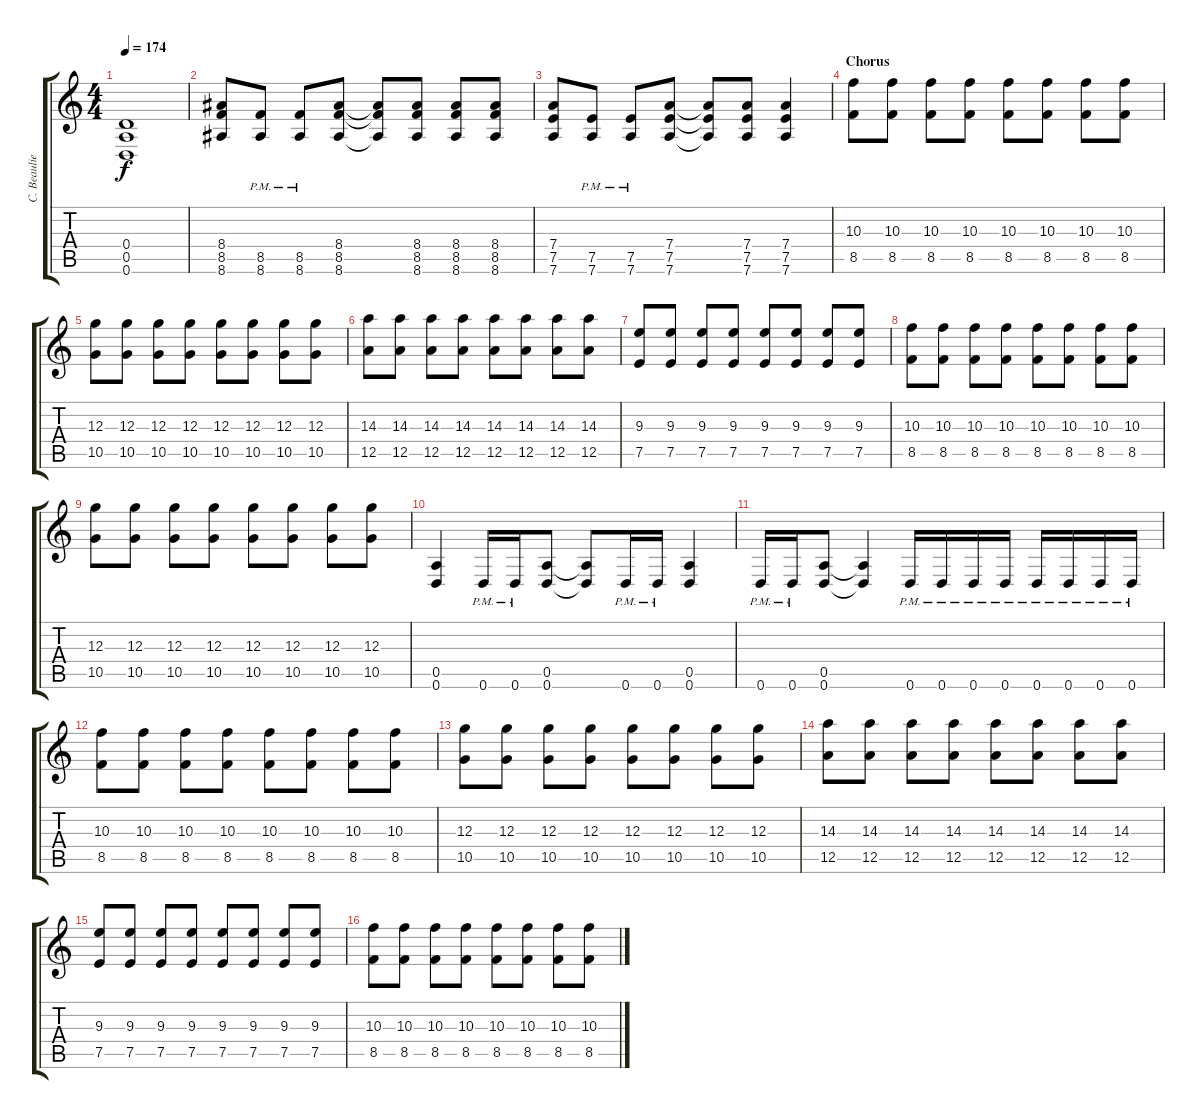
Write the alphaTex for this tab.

\track ("C. Beaulieu" "C. Beaulie") {instrument overdrivenguitar}
\staff {score tabs}
\tuning (E4 B3 G3 D3 A2 D2) {hide}
\ts (4 4)
\tempo 174
\clef g2
\ks c
(0.4 0.5 0.6).1{dy f} |
(8.4 8.5 8.6).8 (8.5{pm} 8.6{pm}).8 (8.5{pm} 8.6{pm}).8 (8.4 8.5 8.6).8 (8.4{t} 8.5{t} 8.6{t}).8 (8.4 8.5 8.6).8 (8.4 8.5 8.6).8 (8.4 8.5 8.6).8 |
(7.4 7.5 7.6).8 (7.5{pm} 7.6{pm}).8 (7.5{pm} 7.6{pm}).8 (7.4 7.5 7.6).8 (7.4{t} 7.5{t} 7.6{t}).8 (7.4 7.5 7.6).8 (7.4 7.5 7.6).4 |
\section ("" "Chorus")
(10.3 8.5).8 (10.3 8.5).8 (10.3 8.5).8 (10.3 8.5).8 (10.3 8.5).8 (10.3 8.5).8 (10.3 8.5).8 (10.3 8.5).8 |
(12.3 10.5).8 (12.3 10.5).8 (12.3 10.5).8 (12.3 10.5).8 (12.3 10.5).8 (12.3 10.5).8 (12.3 10.5).8 (12.3 10.5).8 |
(14.3 12.5).8 (14.3 12.5).8 (14.3 12.5).8 (14.3 12.5).8 (14.3 12.5).8 (14.3 12.5).8 (14.3 12.5).8 (14.3 12.5).8 |
(9.3 7.5).8 (9.3 7.5).8 (9.3 7.5).8 (9.3 7.5).8 (9.3 7.5).8 (9.3 7.5).8 (9.3 7.5).8 (9.3 7.5).8 |
(10.3 8.5).8 (10.3 8.5).8 (10.3 8.5).8 (10.3 8.5).8 (10.3 8.5).8 (10.3 8.5).8 (10.3 8.5).8 (10.3 8.5).8 |
(12.3 10.5).8 (12.3 10.5).8 (12.3 10.5).8 (12.3 10.5).8 (12.3 10.5).8 (12.3 10.5).8 (12.3 10.5).8 (12.3 10.5).8 |
(0.5 0.6).4 0.6{pm}.16 0.6{pm}.16 (0.5 0.6).8 (0.5{t} 0.6{t}).8 0.6{pm}.16 0.6{pm}.16 (0.5 0.6).4 |
0.6{pm}.16 0.6{pm}.16 (0.5 0.6).8 (0.5{t} 0.6{t}).4 0.6{pm}.16 0.6{pm}.16 0.6{pm}.16 0.6{pm}.16 0.6{pm}.16 0.6{pm}.16 0.6{pm}.16 0.6{pm}.16 |
(10.3 8.5).8 (10.3 8.5).8 (10.3 8.5).8 (10.3 8.5).8 (10.3 8.5).8 (10.3 8.5).8 (10.3 8.5).8 (10.3 8.5).8 |
(12.3 10.5).8 (12.3 10.5).8 (12.3 10.5).8 (12.3 10.5).8 (12.3 10.5).8 (12.3 10.5).8 (12.3 10.5).8 (12.3 10.5).8 |
(14.3 12.5).8 (14.3 12.5).8 (14.3 12.5).8 (14.3 12.5).8 (14.3 12.5).8 (14.3 12.5).8 (14.3 12.5).8 (14.3 12.5).8 |
(9.3 7.5).8 (9.3 7.5).8 (9.3 7.5).8 (9.3 7.5).8 (9.3 7.5).8 (9.3 7.5).8 (9.3 7.5).8 (9.3 7.5).8 |
(10.3 8.5).8 (10.3 8.5).8 (10.3 8.5).8 (10.3 8.5).8 (10.3 8.5).8 (10.3 8.5).8 (10.3 8.5).8 (10.3 8.5).8
